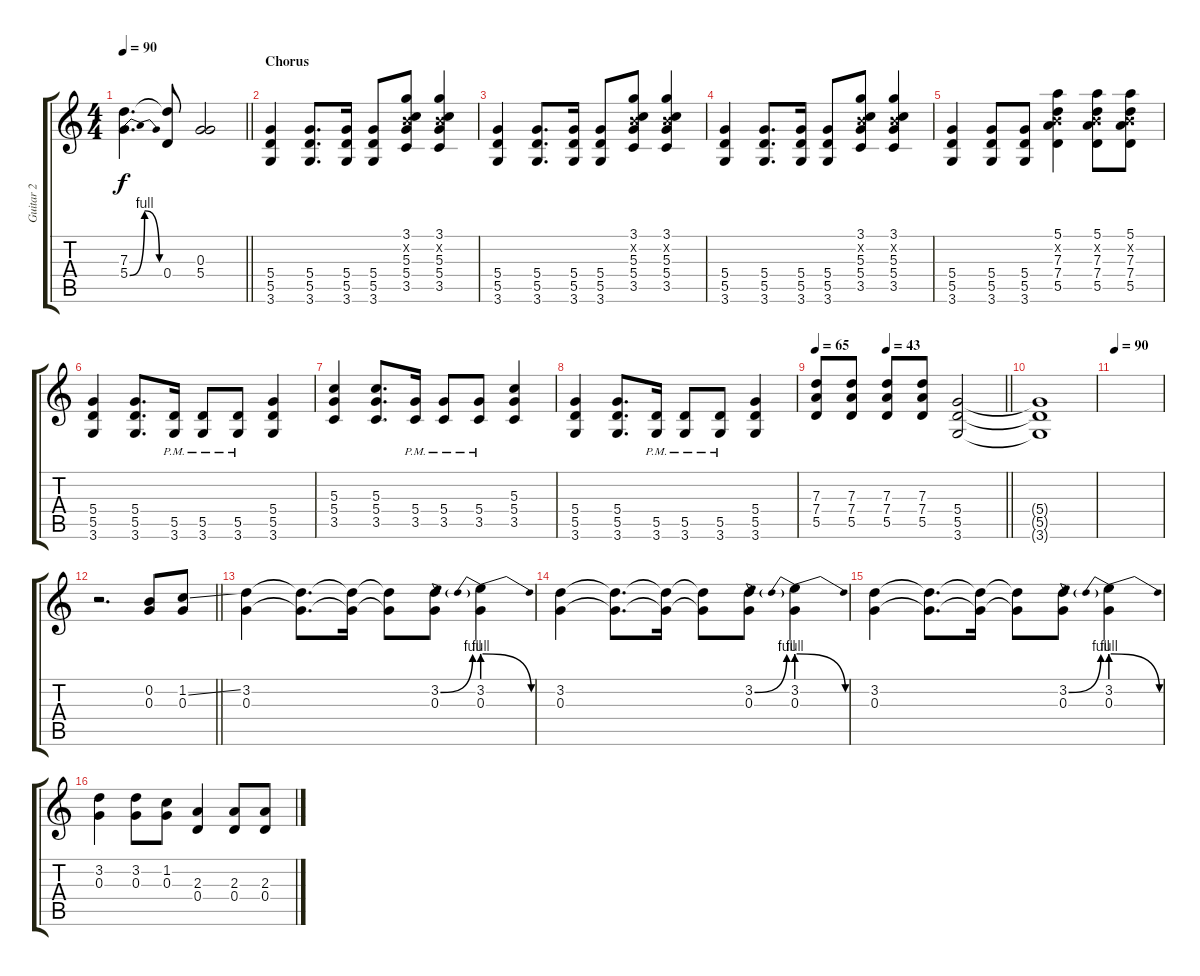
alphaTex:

\track ("Guitar 2" "Guitar 2") {instrument distortionguitar}
\staff {score tabs}
\tuning (E4 B3 G3 D3 A2 E2) {hide}
\ts (4 4)
\tempo 90
\clef g2
\barLineRight lightlight
\ks c
(7.3 5.4{be (bendrelease 0 0 15 4 45 4 60 0)}).4{d dy f} (7.3{t} 0.4).8 (0.3 5.4).2 |
\section ("" "Chorus")
(5.4 5.5 3.6).4{volume 13 instrument distortionguitar} (5.4 5.5 3.6).8{d} (5.4 5.5 3.6).16 (5.4 5.5 3.6).8 (3.1 0.2{x} 5.3 5.4 3.5).8 (3.1 0.2{x} 5.3 5.4 3.5).4 |
(5.4 5.5 3.6).4 (5.4 5.5 3.6).8{d} (5.4 5.5 3.6).16 (5.4 5.5 3.6).8 (3.1 0.2{x} 5.3 5.4 3.5).8 (3.1 0.2{x} 5.3 5.4 3.5).4 |
(5.4 5.5 3.6).4 (5.4 5.5 3.6).8{d} (5.4 5.5 3.6).16 (5.4 5.5 3.6).8 (3.1 0.2{x} 5.3 5.4 3.5).8 (3.1 0.2{x} 5.3 5.4 3.5).4 |
(5.4 5.5 3.6).4 (5.4 5.5 3.6).8 (5.4 5.5 3.6).8 (5.1 0.2{x} 7.3 7.4 5.5).4 (5.1 0.2{x} 7.3 7.4 5.5).8 (5.1 0.2{x} 7.3 7.4 5.5).8 |
(5.4 5.5 3.6).4 (5.4 5.5 3.6).8{d} (5.5{pm} 3.6{pm}).16 (5.5{pm} 3.6{pm}).8 (5.5{pm} 3.6{pm}).8 (5.4 5.5 3.6).4 |
(5.3 5.4 3.5).4 (5.3 5.4 3.5).8{d} (5.4{pm} 3.5{pm}).16 (5.4{pm} 3.5{pm}).8 (5.4{pm} 3.5{pm}).8 (5.3 5.4 3.5).4 |
(5.4 5.5 3.6).4 (5.4 5.5 3.6).8{d} (5.5{pm} 3.6{pm}).16 (5.5{pm} 3.6{pm}).8 (5.5{pm} 3.6{pm}).8 (5.4 5.5 3.6).4 |
\tempo 65
\tempo (43 0.375)
\barLineRight lightlight
(7.3 7.4 5.5).8 (7.3 7.4 5.5).8 (7.3 7.4 5.5).8 (7.3 7.4 5.5).8 (5.4 5.5 3.6).2 |
(5.4{t} 5.5{t} 3.6{t}).1 |
\tempo 90
|
\barLineRight lightlight
r.2{d} (0.2 0.3).8{volume 16 instrument distortionguitar} (1.2{ss} 0.3).8 |
(3.2 0.3).4 (3.2{t} 0.3{t}).8{d} (3.2{t} 0.3{t}).16 (3.2{t} 0.3{t}).8 (3.2{be (bend 0 0 60 4)} 0.3).8 (3.2{be (prebendrelease 0 4 60 0)} 0.3).4 |
(3.2 0.3).4 (3.2{t} 0.3{t}).8{d} (3.2{t} 0.3{t}).16 (3.2{t} 0.3{t}).8 (3.2{be (bend 0 0 60 4)} 0.3).8 (3.2{be (prebendrelease 0 4 60 0)} 0.3).4 |
(3.2 0.3).4 (3.2{t} 0.3{t}).8{d} (3.2{t} 0.3{t}).16 (3.2{t} 0.3{t}).8 (3.2{be (bend 0 0 60 4)} 0.3).8 (3.2{be (prebendrelease 0 4 60 0)} 0.3).4 |
(3.2 0.3).4 (3.2 0.3).8 (1.2 0.3).8 (2.3 0.4).4 (2.3 0.4).8 (2.3 0.4).8
